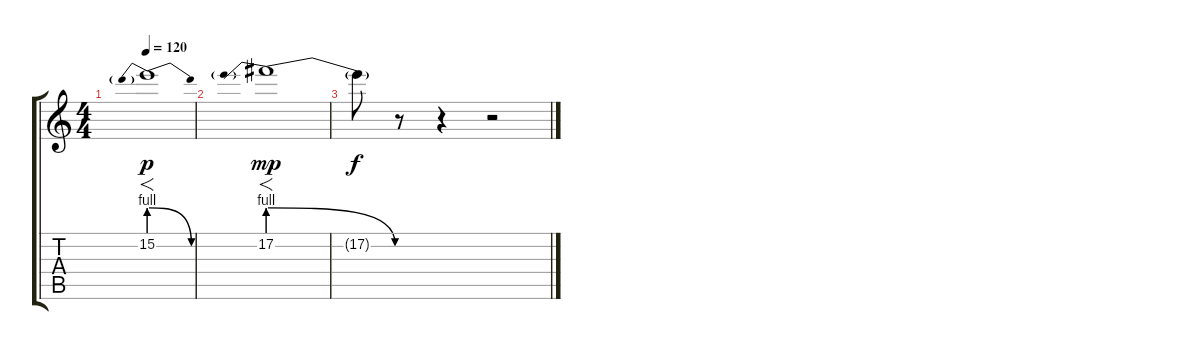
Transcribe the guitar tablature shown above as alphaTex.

\track "" {instrument overdrivenguitar}
\staff {score tabs}
\tuning (E4 B3 G3 D3 A2 E2) {hide}
\ts (4 4)
\tempo 120
\clef g2
\ks c
15.2{be (prebendrelease 0 4 60 0)}.1{f dy p volume 5} |
17.2{be (prebendrelease 0 4 60 0)}.1{f dy mp volume 2} |
17.2{t}.8{dy f volume 1} r.8 r.4 r.2
